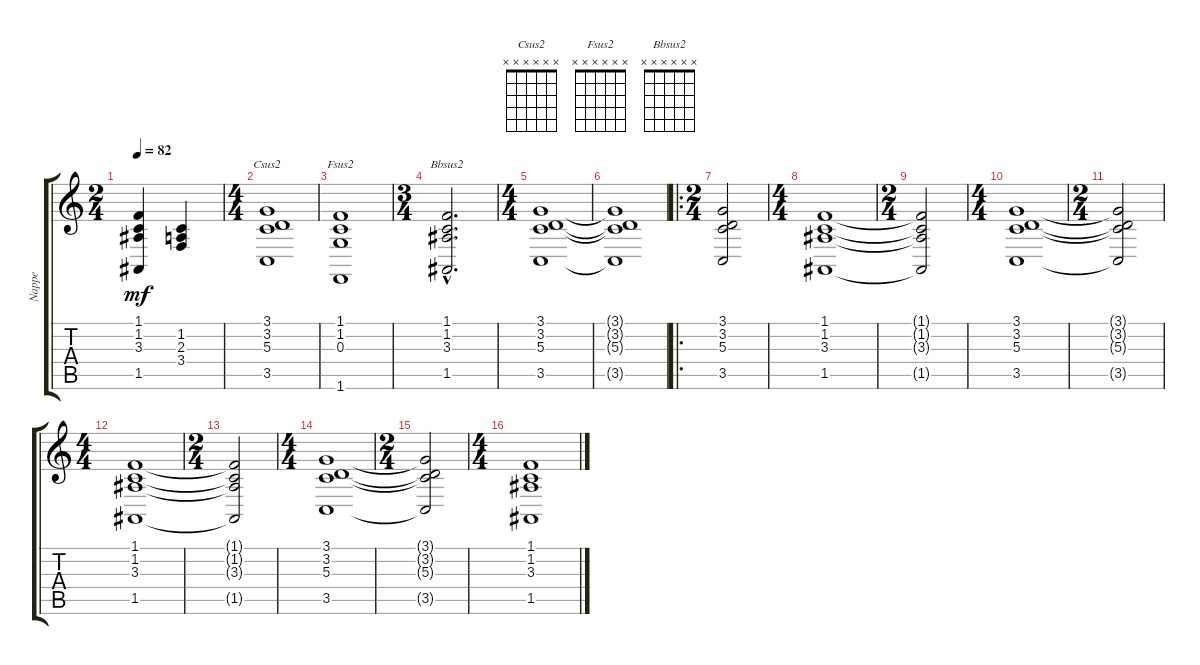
\track ("Nappe" "Nappe") {instrument pad2warm}
\staff {score tabs}
\tuning (E4 B3 G3 D3 A2 E2) {hide}
\chord ("Csus2" x x x x x x) {firstfret 0}
\chord ("Fsus2" x x x x x x) {firstfret 0}
\chord ("Bbsus2" x x x x x x) {firstfret 0}
\ts (2 4)
\tempo 82
\clef g2
\ks c
(1.1{t} 1.2{t} 3.3{t} 1.5{t}).4{dy mf} (1.2 2.3 3.4).4 |
\ts (4 4)
(3.1 3.2 5.3 3.5).1{ch "Csus2"} |
(1.1 1.2 0.3 1.6).1{ch "Fsus2"} |
\ts (3 4)
(1.1{hac} 1.2{hac} 3.3{hac} 1.5{hac}).2{d ch "Bbsus2"} |
\ts (4 4)
(3.1 3.2 5.3 3.5).1 |
(3.1{t} 3.2{t} 5.3{t} 3.5{t}).1 |
\ro
\ts (2 4)
(3.1 3.2 5.3 3.5).2 |
\ts (4 4)
(1.1 1.2 3.3 1.5).1 |
\ts (2 4)
(1.1{t} 1.2{t} 3.3{t} 1.5{t}).2 |
\ts (4 4)
(3.1 3.2 5.3 3.5).1 |
\ts (2 4)
(3.1{t} 3.2{t} 5.3{t} 3.5{t}).2 |
\ts (4 4)
(1.1 1.2 3.3 1.5).1 |
\ts (2 4)
(1.1{t} 1.2{t} 3.3{t} 1.5{t}).2 |
\ts (4 4)
(3.1 3.2 5.3 3.5).1 |
\ts (2 4)
(3.1{t} 3.2{t} 5.3{t} 3.5{t}).2 |
\ts (4 4)
(1.1 1.2 3.3 1.5).1
